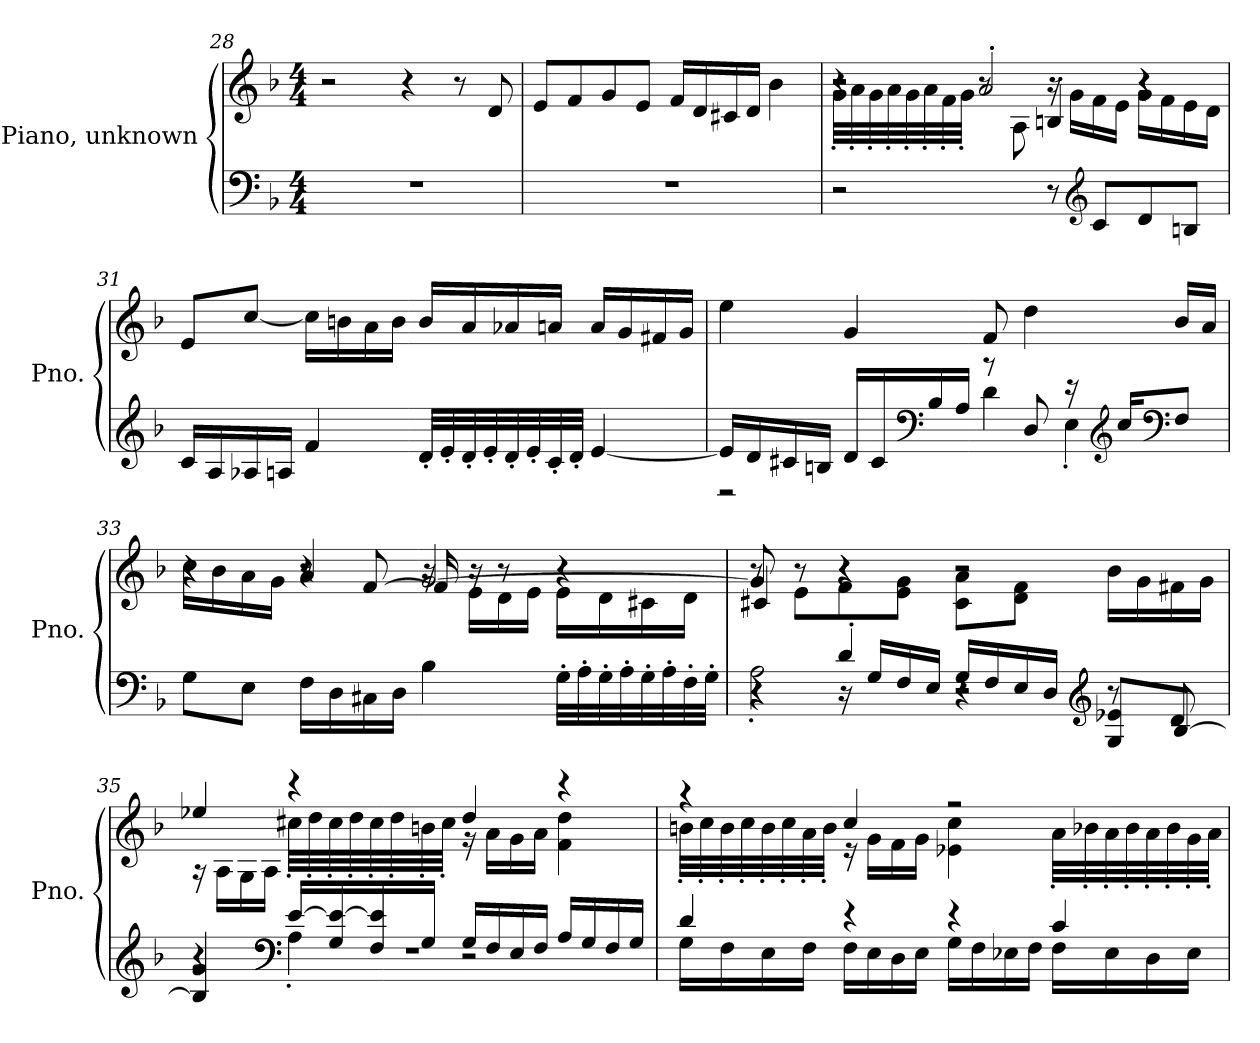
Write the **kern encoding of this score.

**kern	**kern
*part1	*part1
*staff2	*staff1
*I"Piano, unknown	*
*I'Pno.	*
*clefF4	*clefG2
*k[b-]	*k[b-]
*M4/4	*M4/4
=28	=28
1r	2r
.	4r
.	8r
.	8d/
=29	=29
1r	8e/L
.	8f/
.	8g/
.	8e/J
.	16f/LL
.	16d/
.	16c#X/
.	16d/JJ
.	4b-\
!!LO:LB:g=z
=30	=30
*	*^
*	*	*^
2r	4r	32g'\LLL	2r
.	.	32a'\	.
.	.	32g'\	.
.	.	32a'\	.
.	.	32g'\	.
.	.	32a'\	.
.	.	32f'\	.
.	.	32g'\JJJ	.
.	2a'/	8r	.
.	.	8A\	.
8r	.	16r	4Bn'/
.	.	16g\LL	.
*clefG2	*	*	*
8c/L	.	16f\	.
.	.	16e\JJ	.
8d/	4r	16g\LL	4r
.	.	16f\	.
8Bn/J	.	16e\	.
.	.	16d\JJ	.
*	*v	*v	*v
=31	=31
16c/LL	8e/L
16A/	.
16A-X/	[8cc/J
16An/JJ	.
4f/	16cc\LL]
.	16bn\
.	16a\
.	16b\JJ
32d'/LLL	16b/LL
32e'/	.
32d'/	16a/
32e'/	.
32d'/	16a-X/
32e'/	.
32c'/	16an/JJ
32d'/JJJ	.
[4e/	16a/LL
.	16g/
.	16f#X/
.	16g/JJ
!!LO:LB:g=z
=32	=32
*^	*
16e/LL]	2r	4ee\
16d/	.	.
16c#X/	.	.
16Bn/JJ	.	.
16d/LL	.	4g/
16c#/	.	.
*clefF4	*	*
16B/	.	.
16A/JJ	.	.
8r	4d\	8f/
8D/	.	4dd\
16r	4E'\	.
*clefG2	*	*
16cc/KL	.	.
*clefF4	*	*
8F/J	.	16b-/LL
.	.	16a/JJ
*v	*v	*
=33	=33
*	*^
*	*	*^
8G\L	4r	16cc\LL	4r
.	.	16b-\	.
8E\J	.	16a\	.
.	.	16g\JJ	.
16F\LL	4a/	4r	8r
16D\	.	.	.
16C#X\	.	.	[8f/
16D\JJ	.	.	.
4B-\	[2g/	16r	16f/]
.	.	16e\LL	16r
.	.	16d\	8r
.	.	16e\JJ	.
32G'\LLL	.	16e\LL	4r
32A'\	.	.	.
32G'\	.	16d\	.
32A'\	.	.	.
32G'\	.	16c#X\	.
32A'\	.	.	.
32F'\	.	16d\JJ	.
32G'\JJJ	.	.	.
!!LO:LB:g=z	!!	!!
=34	=34	=34	=34
*^	*	*	*
*	*^	*	*	*
4r	2A'\	4r	8g/]	8r	4c#X/
.	.	.	8r	8e\L	.
4d'/	.	16r	4r	8f\	4r
.	.	16G/LL	.	.	.
.	.	16F/	.	8e\ 8g\J	.
.	.	16E/JJ	.	.	.
4r	2r	16G/LL	2r	8c#\ 8a\L	2r
.	.	16F/	.	.	.
.	.	16E/	.	8d\ 8f\J	.
.	.	16D/JJ	.	.	.
*clefG2	*	*	*	*	*
8r	.	8G/ 8e-X/L	.	16b-\LL	.
.	.	.	.	16g\	.
8d/	.	[8B-/J	.	16f#X\	.
.	.	.	.	16g\JJ	.
*	*	*	*	*v	*v
=35	=35	=35	=35	=35
1r	4r	4B-/] 4g/	4ee-X/	16r
.	.	.	.	16A\LL
.	.	.	.	16G\
.	.	.	.	16A\JJ
*clefF4	*	*	*	*
.	4A'\	[16e/LL	4r	32cc#X'\LLL
.	.	.	.	32dd'\
.	.	16G/ 16e/_	.	32cc#'\
.	.	.	.	32dd'\
.	.	16F/ 16e/]	.	32cc#'\
.	.	.	.	32dd'\
.	.	16G/JJ	.	32bn'\
.	.	.	.	32cc#'\JJJ
.	2r	16G/LL	4dd/	16r
.	.	16F/	.	16a\LL
.	.	16E/	.	16g\
.	.	16F/JJ	.	16a\JJ
.	.	16A/LL	4r	4f\ 4dd\
.	.	16G/	.	.
.	.	16F/	.	.
.	.	16G/JJ	.	.
*	*v	*v	*	*
!!LO:LB:g=z	!!
=36	=36	=36	=36
4d/	16G\LL	4r	32bn'\LLL
.	.	.	32cc'\
.	16F\	.	32b'\
.	.	.	32cc'\
.	16E\	.	32b'\
.	.	.	32cc'\
.	16F\JJ	.	32a'\
.	.	.	32b'\JJJ
4r	16F\LL	4cc/	16r
.	16E\	.	16g\LL
.	16D\	.	16f\
.	16E\JJ	.	16g\JJ
4r	16G\LL	2r	4e-X\ 4cc\
.	16F\	.	.
.	16E-X\	.	.
.	16F\JJ	.	.
4c/	16F\LL	.	32a'\LLL
.	.	.	32b-X'\
.	16E-\	.	32a'\
.	.	.	32b-'\
.	16D\	.	32a'\
.	.	.	32b-'\
.	16E-\JJ	.	32g'\
.	.	.	32a'\JJJ
*v	*v	*	*
*	*v	*v
=	=
*-	*-
